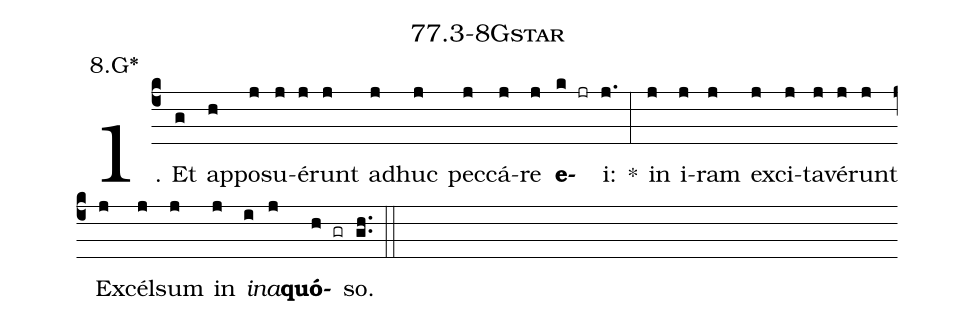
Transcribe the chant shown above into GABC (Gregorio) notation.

name: 77.3-8Gstar;
annotation: 8.G*;
%%
(c4)1. Et(g) ap(h)po(j)su(j)é(j)runt(j) ad(j)huc(j) pec(j)cá(j)re(j) <b>e</b>(k jr)i:(j.) *(:) in(j) i(j)ram(j) ex(j)ci(j)ta(j)vé(j)runt(j) Ex(j)cél(j)sum(j) in(j) <i>in</i>(i)<i>a</i>(j)<b>quó</b>(h gr)so.(gh..) (::)


%E(j) u(j) o(i) u(j) a(h) e.(gh..) (::)
